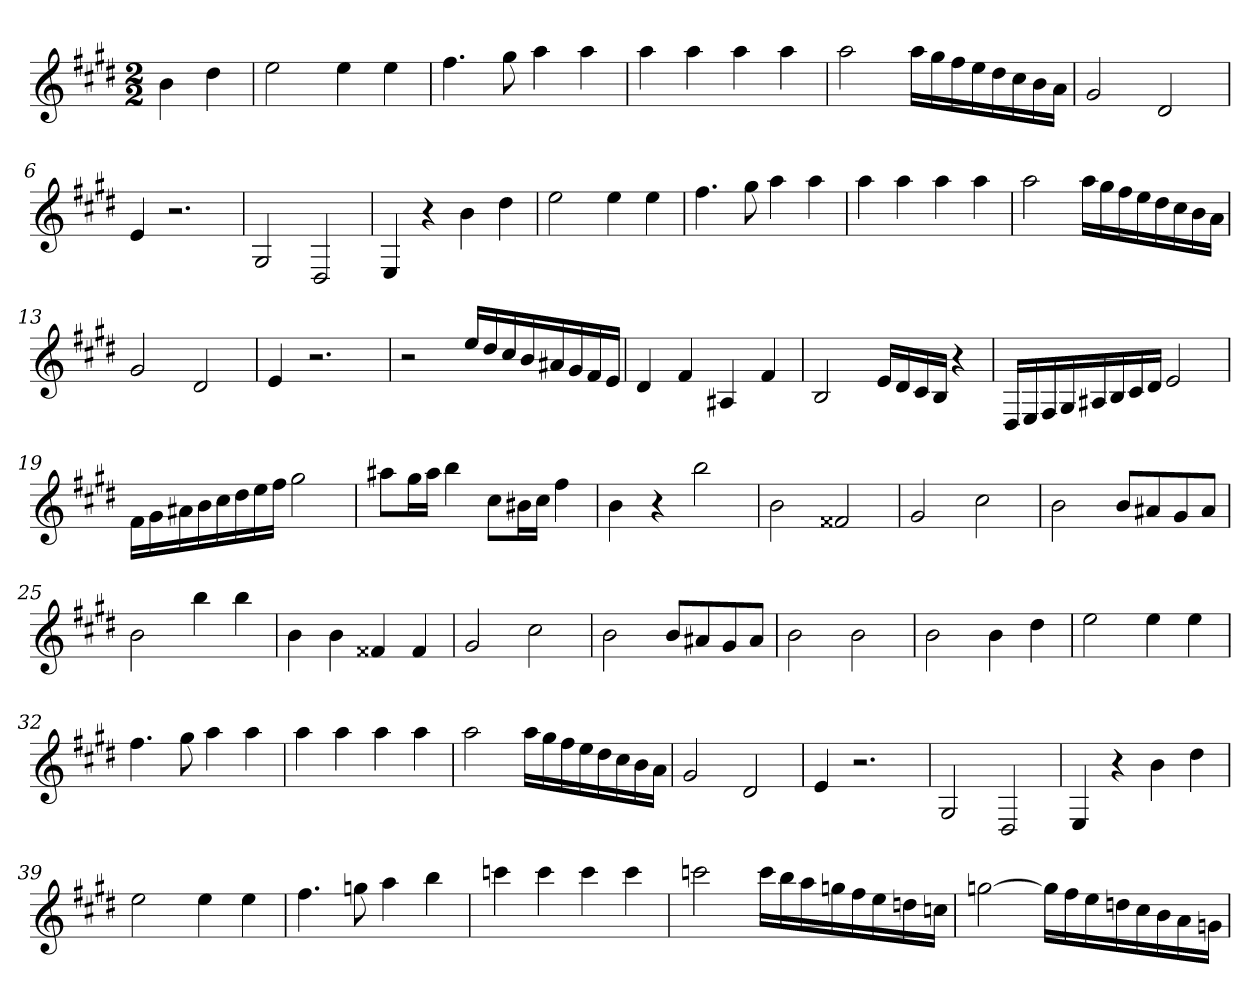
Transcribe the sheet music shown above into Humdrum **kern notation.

**kern
*part1
*staff1
*clefG2
*k[f#c#g#d#]
*E:
*M2/2
*MM132
=
4b
4dd#
=1
2ee
4ee
4ee
=2
4.ff#
8gg#
4aa
4aa
=3
4aa
4aa
4aa
4aa
=4
2aa
16aa\LL
16gg#\
16ff#\
16ee\
16dd#\
16cc#\
16b\
16a\JJ
=5
2g#
2d#
=6
4e
2.r
=7
2G#
2D#
=8
4E
4r
4b
4dd#
=9
2ee
4ee
4ee
=10
4.ff#
8gg#
4aa
4aa
=11
4aa
4aa
4aa
4aa
=12
2aa
16aa\LL
16gg#\
16ff#\
16ee\
16dd#\
16cc#\
16b\
16a\JJ
=13
2g#
2d#
=14
4e
2.r
=15
2r
16ee/LL
16dd#/
16cc#/
16b/
16a#X/
16g#/
16f#/
16e/JJ
=16
4d#
4f#
4A#X
4f#
=17
2B
16e/LL
16d#/
16c#/
16B/JJ
4r
=18
16D#/LL
16E/
16F#/
16G#/
16A#X/
16B/
16c#/
16d#/JJ
2e
=19
16f#\LL
16g#\
16a#X\
16b\
16cc#\
16dd#\
16ee\
16ff#\JJ
2gg#
=20
8aa#X\L
16gg#\L
16aa#\JJ
4bb
8cc#\L
16b#X\L
16cc#\JJ
4ff#
=21
4b
4r
2bb
=22
2b
2f##X
=23
2g#
2cc#
=24
2b
8b/L
8a#X/
8g#/
8a#/J
=25
2b
4bb
4bb
=26
4b
4b
4f##X
4f##
=27
2g#
2cc#
=28
2b
8b/L
8a#X/
8g#/
8a#/J
=29
2b
2b
=30
2b
4b
4dd#
=31
2ee
4ee
4ee
=32
4.ff#
8gg#
4aa
4aa
=33
4aa
4aa
4aa
4aa
=34
2aa
16aa\LL
16gg#\
16ff#\
16ee\
16dd#\
16cc#\
16b\
16a\JJ
=35
2g#
2d#
=36
4e
2.r
=37
2G#
2D#
=38
4E
4r
4b
4dd#
=39
2ee
4ee
4ee
=40
4.ff#
8ggn
4aa
4bb
=41
4cccn
4ccc
4ccc
4ccc
=42
2cccn
16ccc\LL
16bb\
16aa\
16ggn\
16ff#\
16ee\
16ddn\
16ccn\JJ
=43
[2ggn
16gg\LL]
16ff#\
16ee\
16ddn\
16cc#\
16b\
16a\
16gn\JJ
=
*-
